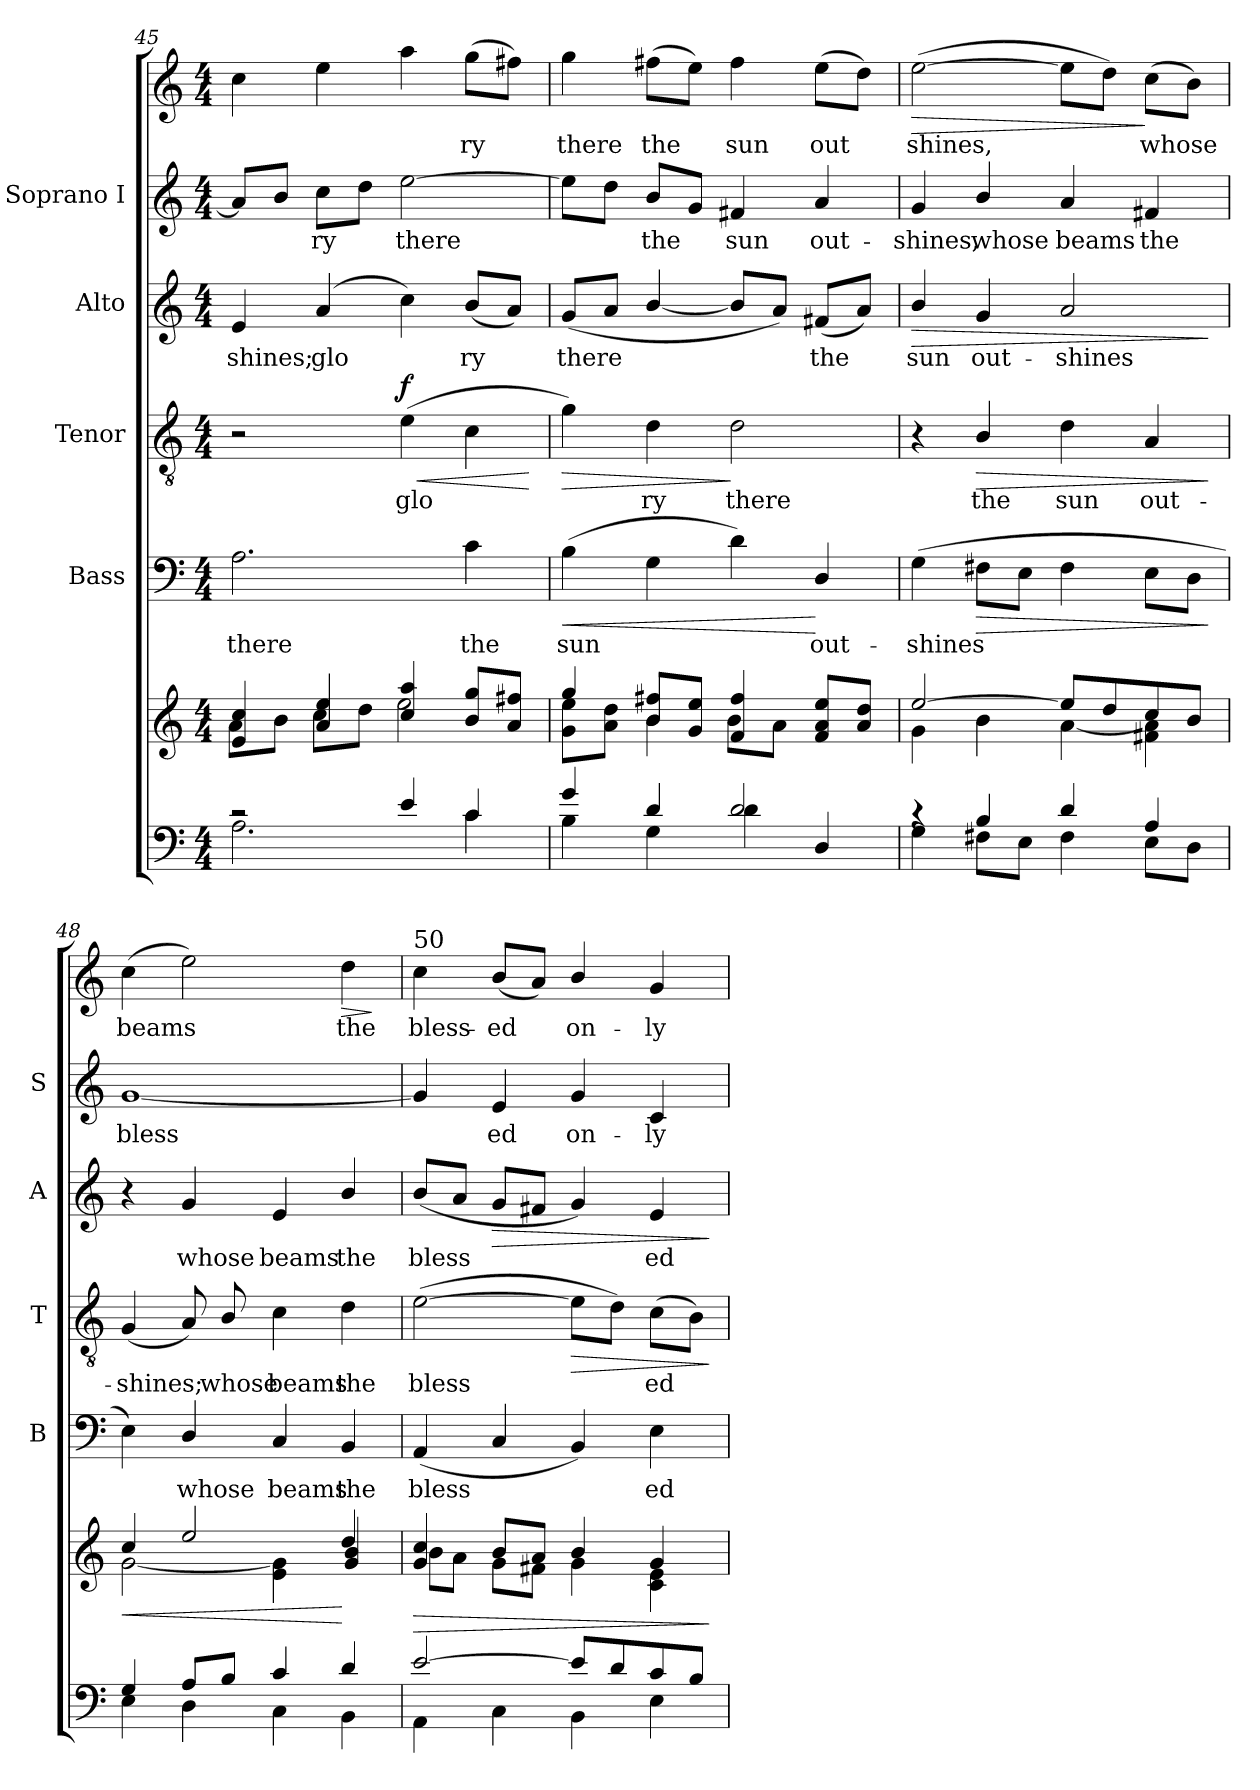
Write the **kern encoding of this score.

**kern	**kern	**dynam	**kern	**text	**dynam	**kern	**text	**dynam	**kern	**text	**dynam	**kern	**text	**kern	**text	**dynam
*part5	*part5	*part5	*part4	*part4	*part4	*part3	*part3	*part3	*part2	*part2	*part2	*part1	*part1	*part1	*part1	*part1
*staff7	*staff6	*staff6/7	*staff5	*staff5	*staff5	*staff4	*staff4	*staff4	*staff3	*staff3	*staff3	*staff2	*staff2	*staff1	*staff1	*staff1/2
*	*	*	*I"Bass	*	*	*I"Tenor	*	*	*I"Alto	*	*	*I"Soprano I	*	*	*	*
*	*	*	*I'B	*	*	*I'T	*	*	*I'A	*	*	*I'S	*	*	*	*
*clefF4	*clefG2	*	*clefF4	*	*	*clefGv2	*	*	*clefG2	*	*	*clefG2	*	*clefG2	*	*
*k[]	*k[]	*	*k[]	*	*	*k[]	*	*	*k[]	*	*	*k[]	*	*k[]	*	*
*C:	*C:	*	*C:	*	*	*C:	*	*	*C:	*	*	*C:	*	*C:	*	*
*M4/4	*M4/4	*	*M4/4	*	*	*M4/4	*	*	*M4/4	*	*	*M4/4	*	*M4/4	*	*
=45	=45	=45	=45	=45	=45	=45	=45	=45	=45	=45	=45	=45	=45	=45	=45	=45
*^	*^	*	*	*	*	*	*	*	*	*	*	*	*	*	*	*
!	!	!	!	!	!	!LO:LY:b	!	!	!	!	!	!LO:LY:b	!	!	!	!	!	!
2rc	2.A\	4e/ 4cc/	8a\L	.	2.A\	there	.	2r	.	.	4e/	shines;	.	8a/L]	.	4cc\	.	.
.	.	.	8b\J	.	.	.	.	.	.	.	.	.	.	8b/J	.	.	.	.
!	!	!	!	!	!	!	!	!	!	!	!	!LO:LY:b	!	!	!LO:LY:b	!	!	!
.	.	4a/ 4ee/	8cc\L	.	.	.	.	.	.	.	(>4a/	glo­	.	8cc\L	ry	4ee\	.	.
.	.	.	8dd\J	.	.	.	.	.	.	.	.	.	.	8dd\J	.	.	.	.
!	!	!	!	!	!	!	!	!	!LO:LY:b	!LO:HP:b	!	!	!	!	!LO:LY:b	!	!	!
!	!	!	!	!	!	!	!	!	!	!LO:DY:n=1:b	!	!	!	!	!	!	!	!
4e/	.	4cc/ 4aa/	2ee\	.	.	.	.	(>4e\	glo­	< f	4cc\)	.	.	[2ee\	there	4aa\	.	.
!	!	!	!	!	!	!LO:LY:b	!	!	!	!	!	!LO:LY:b	!	!	!	!	!LO:LY:b	!
4c/	4c\	8b/ 8gg/L	.	.	4c\	the	.	4c\	.	.	(<8b/L	ry	.	.	.	(>8gg\L	ry	.
.	.	8a/ 8ff#X/J	.	.	.	.	.	.	.	.	8a/J)	.	.	.	.	8ff#X\J)	.	.
*v	*v	*	*	*	*	*	*	*	*	*	*	*	*	*	*	*	*	*
*	*v	*v	*	*	*	*	*	*	*	*	*	*	*	*	*	*	*
.	.	.	.	.	.	.	.	[	.	.	.	.	.	.	.	.
=46	=46	=46	=46	=46	=46	=46	=46	=46	=46	=46	=46	=46	=46	=46	=46	=46
*^	*^	*	*	*	*	*	*	*	*	*	*	*	*	*	*	*
!	!	!	!	!	!	!LO:LY:b	!LO:HP:b	!	!	!LO:HP:b	!	!LO:LY:b	!	!	!	!	!LO:LY:b	!
4g/	4B\	4gg/	8g\ 8ee\L	.	(>4B\	sun	<	4g\)	.	>	(<8g/L	there	.	8ee\L]	.	4gg\	there	.
.	.	.	8a\ 8dd\J	.	.	.	.	.	.	.	8a/J	.	.	8dd\J	.	.	.	.
!	!	!	!	!	!	!	!	!	!LO:LY:b	!	!	!	!	!	!LO:LY:b	!	!LO:LY:b	!
4d/	4G\	8b/ 8ff#X/L	4b\	.	4G\	.	.	4d\	ry	.	[4b/	.	.	8b/L	the	(>8ff#X\L	the	.
.	.	8g/ 8ee/J	.	.	.	.	.	.	.	.	.	.	.	8g/J	.	8ee\J)	.	.
!	!	!	!	!	!	!	!	!	!LO:LY:b	!	!	!	!	!	!LO:LY:b	!	!LO:LY:b	!
2d/	4d\	4f/ 4ff#/	8b\L	.	4d\)	.	.	2d\	there	]	8b/L]	.	.	4f#X/	sun	4ff#\	sun	.
.	.	.	8a\J	.	.	.	.	.	.	.	8a/J)	.	.	.	.	.	.	.
!	!	!	!	!	!	!LO:LY:b	!	!	!	!	!	!LO:LY:b	!	!	!LO:LY:b	!	!LO:LY:b	!
.	4D/	8f/ 8a/ 8ee/L	4ryy	.	4D/	out-	[	.	.	.	(<8f#X/L	the	.	4a/	out-	(>8ee\L	out­	.
.	.	8a/ 8dd/J	.	.	.	.	.	.	.	.	8a/J)	.	.	.	.	8dd\J)	.	.
!!LO:PB:g=z
=47	=47	=47	=47	=47	=47	=47	=47	=47	=47	=47	=47	=47	=47	=47	=47	=47	=47	=47
!	!	!	!	!	!	!LO:LY:b	!	!	!	!	!	!LO:LY:b	!LO:HP:b	!	!LO:LY:b	!	!LO:LY:b	!LO:HP:b
4rc	4G\	[>2ee/	4g\	.	(>4G\	-shines	.	4r	.	.	4b/	sun	>	4g/	shines,	(>[2ee\	-shines,	>
!	!	!	!	!	!	!	!LO:HP:b	!	!LO:LY:b	!LO:HP:b	!	!LO:LY:b	!	!	!LO:LY:b	!	!	!
4B/	8F#X\L	.	4b\	.	8F#X\L	.	>	4B/	the	>	4g/	out-	.	4b/	whose	.	.	.
.	8E\J	.	.	.	8E\J	.	.	.	.	.	.	.	.	.	.	.	.	.
!	!	!	!	!	!	!	!	!	!LO:LY:b	!	!	!LO:LY:b	!	!	!LO:LY:b	!	!	!
4d/	4F#\	8ee/L]	[<4a\	.	4F#\	.	.	4d\	sun	.	2a/	-shines	.	4a/	beams	8ee\L]	.	.
.	.	8dd/	.	.	.	.	.	.	.	.	.	.	.	.	.	8dd\J)	.	.
!	!	!	!	!	!	!	!	!	!LO:LY:b	!	!	!	!	!	!LO:LY:b	!	!LO:LY:b	!
4A/	8E\L	8cc/	4f#\ 4a\]	.	8E\L	.	.	4A/	out-	.	.	.	.	4f#X/	the	(>8cc\L	whose	]
.	8D\J	8b/J	.	.	8D\J	.	.	.	.	.	.	.	.	.	.	8b\J)	.	.
*v	*v	*	*	*	*	*	*	*	*	*	*	*	*	*	*	*	*	*
*	*v	*v	*	*	*	*	*	*	*	*	*	*	*	*	*	*	*
.	.	.	.	.	]	.	.	]	.	.	]	.	.	.	.	.
=48	=48	=48	=48	=48	=48	=48	=48	=48	=48	=48	=48	=48	=48	=48	=48	=48
*^	*	*	*	*	*	*	*	*	*	*	*	*	*	*	*	*
!	!	!	!LO:HP:b	!	!	!	!	!LO:LY:b	!	!	!	!	!	!LO:LY:b	!	!LO:LY:b	!
*	*	*^	*	*	*	*	*	*	*	*	*	*	*	*	*	*	*
4G/	4E\	4cc/	[<2g\	<	4E\)	.	.	(<4G/	-shines;	.	4r	.	.	[1g	bless­	(>4cc\	beams	.
!	!	!	!	!	!	!LO:LY:b	!	!	!	!	!	!LO:LY:b	!	!	!	!	!	!
8A/L	4D\	2ee/	.	.	4D/	whose	.	8A/)	.	.	4g/	whose	.	.	.	2ee\)	.	.
!	!	!	!	!	!	!	!	!	!LO:LY:b	!	!	!	!	!	!	!	!	!
8B/J	.	.	.	.	.	.	.	8B/	whose	.	.	.	.	.	.	.	.	.
!	!	!	!	!	!	!LO:LY:b	!	!	!LO:LY:b	!	!	!LO:LY:b	!	!	!	!	!	!
4c/	4C\	.	4e\ 4g\]	.	4C/	beams	.	4c\	beams	.	4e/	beams	.	.	.	.	.	.
!	!	!	!	!	!	!LO:LY:b	!	!	!LO:LY:b	!	!	!LO:LY:b	!	!	!	!	!LO:LY:b	!LO:HP:b
4d/	4BB\	4dd/	4g/ 4b/	[	4BB/	the	.	4d\	the	.	4b/	the	.	.	.	4dd\	the	>
*v	*v	*	*	*	*	*	*	*	*	*	*	*	*	*	*	*	*	*
*	*v	*v	*	*	*	*	*	*	*	*	*	*	*	*	*	*	*
.	.	.	.	.	.	.	.	.	.	.	.	.	.	.	.	]
=49	=49	=49	=49	=49	=49	=49	=49	=49	=49	=49	=49	=49	=49	=49	=49	=49
*^	*	*	*	*	*	*	*	*	*	*	*	*	*	*	*	*
!	!	!	!	!	!	!	!	!	!	!	!	!	!	!	!LO:TX:a:t=50	!	!
!	!	!	!LO:HP:b	!	!LO:LY:b	!	!	!LO:LY:b	!	!	!LO:LY:b	!	!	!	!	!LO:LY:b	!
*	*	*^	*	*	*	*	*	*	*	*	*	*	*	*	*	*	*
[>2e/	4AA\	4g/ 4cc/	8b\L	>	(<4AA/	bless­	.	(>[2e\	bless­	.	(<8b/L	bless­	.	4g/]	.	4cc\	bless-	.
.	.	.	8a\J	.	.	.	.	.	.	.	8a/J	.	.	.	.	.	.	.
!	!	!	!	!	!	!	!	!	!	!	!	!	!LO:HP:b	!	!LO:LY:b	!	!LO:LY:b	!
.	4C\	8b/L	8g\L	.	4C/	.	.	.	.	.	8g/L	.	>	4e/	ed	(<8b/L	-ed	.
.	.	8a/J	8f#X\J	.	.	.	.	.	.	.	8f#X/J	.	.	.	.	8a/J)	.	.
!	!	!	!	!	!	!	!	!	!	!LO:HP:b	!	!	!	!	!LO:LY:b	!	!LO:LY:b	!
8e/L]	4BB\	4b/	4g\	.	4BB/)	.	.	8e\L]	.	>	4g/)	.	.	4g/	on-	4b/	on-	.
8d/	.	.	.	.	.	.	.	8d\J)	.	.	.	.	.	.	.	.	.	.
!	!	!	!	!	!	!LO:LY:b	!	!	!LO:LY:b	!	!	!LO:LY:b	!	!	!LO:LY:b	!	!LO:LY:b	!
8c/	4E\	4g/	4c\ 4e\	.	4E\	ed	.	(>8c\L	ed	.	4e/	ed	.	4c/	-ly	4g/	-ly	.
8B/J	.	.	.	.	.	.	.	8B\J)	.	.	.	.	.	.	.	.	.	.
*v	*v	*	*	*	*	*	*	*	*	*	*	*	*	*	*	*	*	*
*	*v	*v	*	*	*	*	*	*	*	*	*	*	*	*	*	*	*
.	.	]	.	.	.	.	.	]	.	.	]	.	.	.	.	.
=	=	=	=	=	=	=	=	=	=	=	=	=	=	=	=	=
*-	*-	*-	*-	*-	*-	*-	*-	*-	*-	*-	*-	*-	*-	*-	*-	*-
